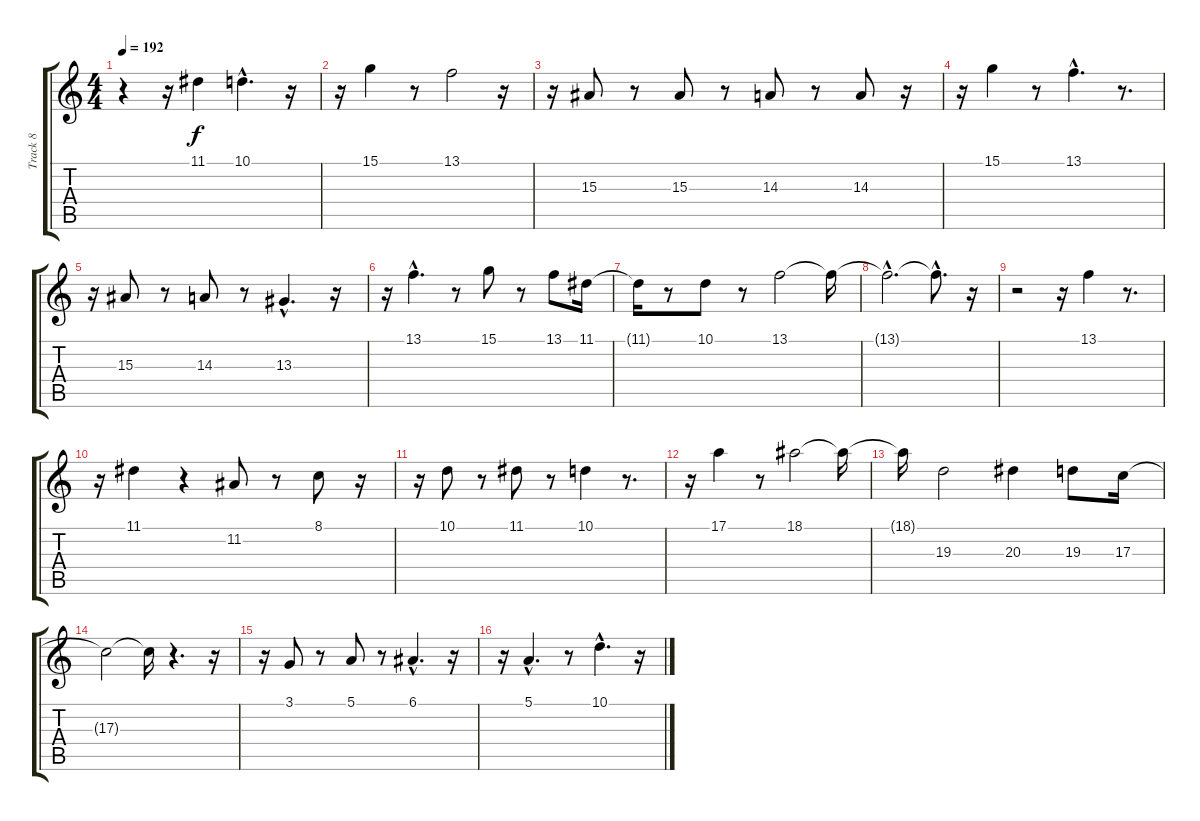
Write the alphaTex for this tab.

\track ("Track 8" "Track 8") {instrument lead1square}
\staff {score tabs}
\tuning (E4 B3 G3 D3 A2 E2) {hide}
\ts (4 4)
\tempo 192
\clef g2
\ks c
r.4{dy f instrument lead1square} r.16 11.1.4 10.1{hac}.4{d} r.16 |
r.16 15.1.4 r.8 13.1.2 r.16 |
r.16 15.3.8 r.8 15.3.8 r.8 14.3.8 r.8 14.3.8 r.16 |
r.16 15.1.4 r.8 13.1{hac}.4{d} r.8{d} |
r.16 15.3.8 r.8 14.3.8 r.8 13.3{hac}.4{d} r.16 |
r.16 13.1{hac}.4{d} r.8 15.1.8 r.8 13.1.8 11.1.16 |
11.1{t}.16 r.8 10.1.8 r.8 13.1.2 13.1{t}.16 |
13.1{hac t}.2{d} 13.1{hac t}.8{d} r.16 |
r.2 r.16 13.1.4 r.8{d} |
r.16 11.1.4 r.4 11.2.8 r.8 8.1.8 r.16 |
r.16 10.1.8 r.8 11.1.8 r.8 10.1.4 r.8{d} |
r.16 17.1.4 r.8 18.1.2 18.1{t}.16 |
18.1{t}.16 19.3.2 20.3.4 19.3.8 17.3.16 |
17.3{t}.2 17.3{t}.16 r.4{d} r.16 |
r.16 3.1.8 r.8 5.1.8 r.8 6.1{hac}.4{d} r.16 |
r.16 5.1{hac}.4{d} r.8 10.1{hac}.4{d} r.16
